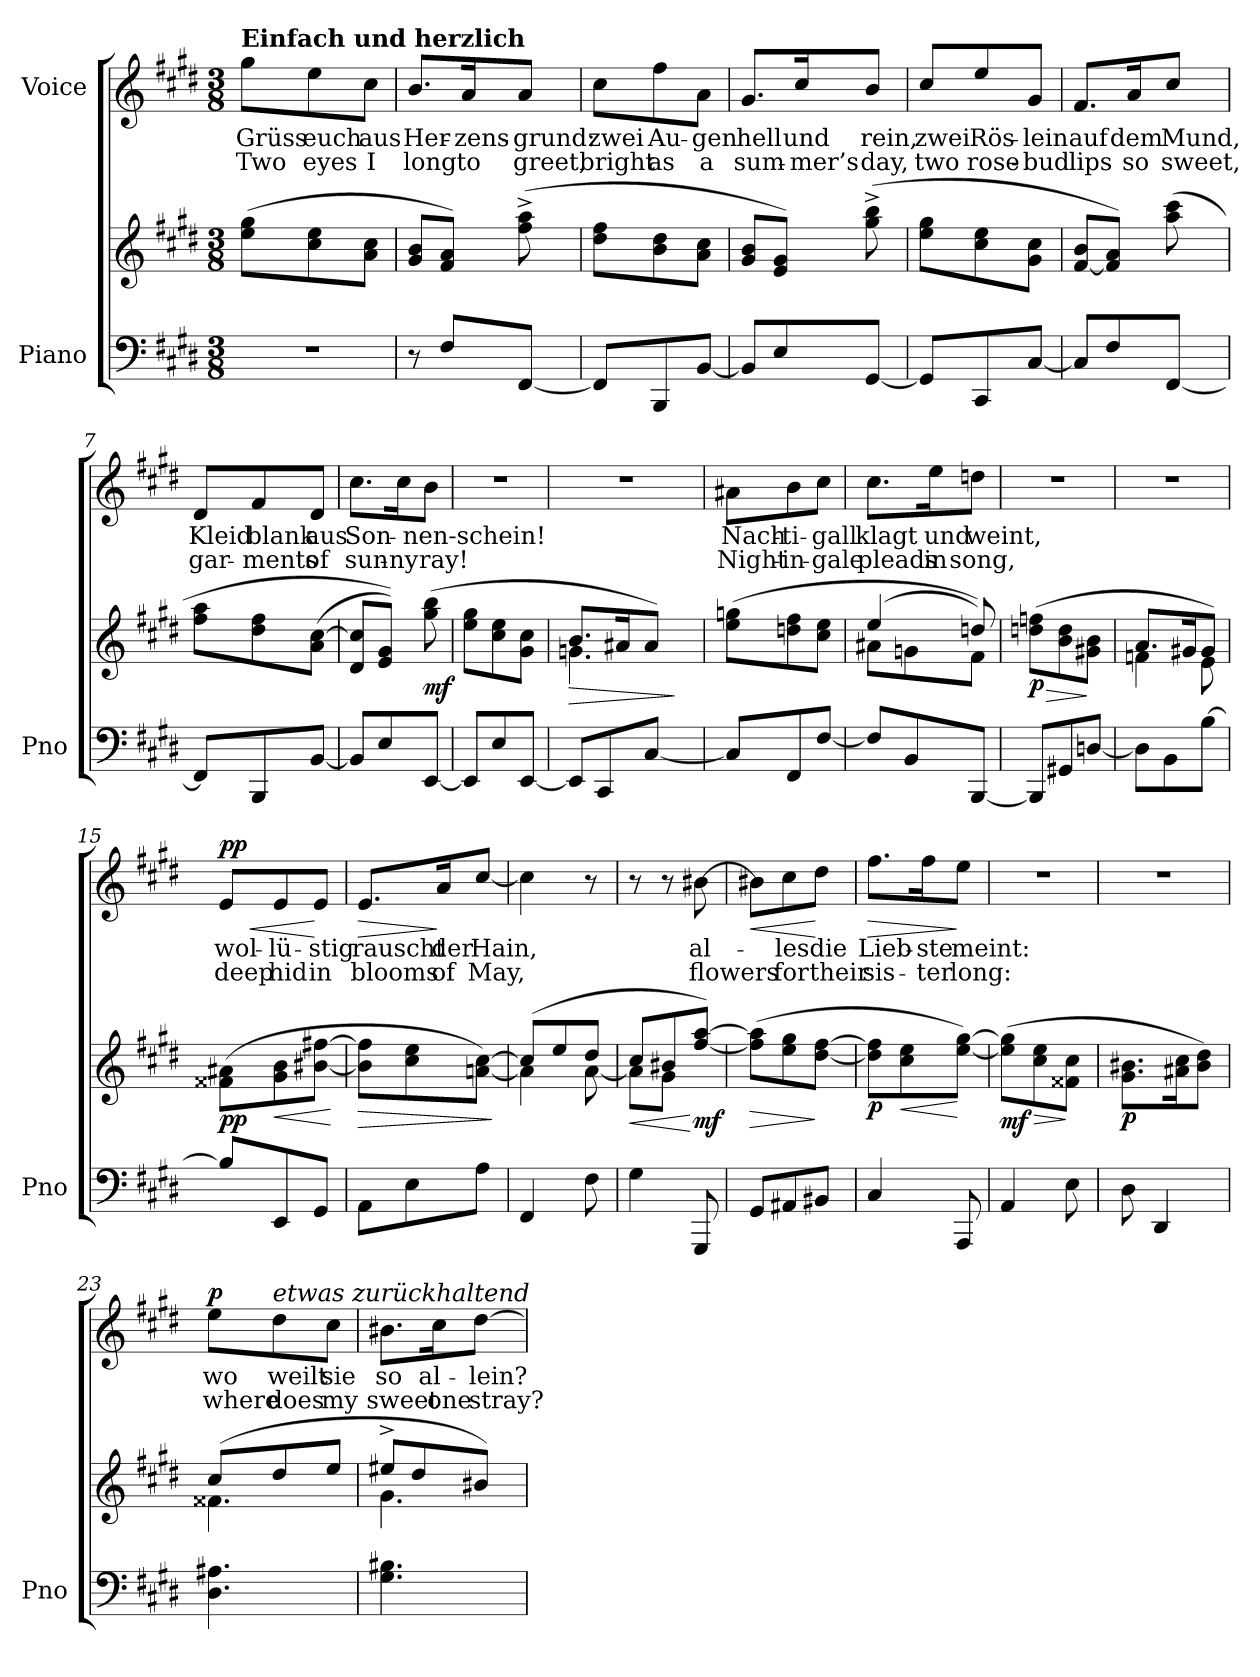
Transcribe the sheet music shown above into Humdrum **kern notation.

**kern	**kern	**dynam	**kern	**text	**text	**dynam
*part2	*part2	*part2	*part1	*part1	*part1	*part1
*staff3	*staff2	*staff2/3	*staff1	*staff1	*staff1	*staff1
*I"Piano	*	*	*I"Voice	*	*	*
*I'Pno	*	*	*	*	*	*
*clefF4	*clefG2	*	*clefG2	*	*	*
*k[f#c#g#d#]	*k[f#c#g#d#]	*	*k[f#c#g#d#]	*	*	*
*M3/8	*M3/8	*	*M3/8	*	*	*
=1	=1	=1	=1	=1	=1	=1
!	!	!	!LO:TX:a:B:t=Einfach und herzlich	!	!	!
!	!	!LO:DY:b	!	!	!	!
!	!	!LO:DY:n=1:b	!	!	!	!
4.r	(8ee\ 8gg#\L	p other-dynamics	8gg#\L	Grüss	Two	.
.	8cc#\ 8ee\	.	8ee\	euch	eyes	.
.	8a\ 8cc#\J	.	8cc#\J	aus	I	.
=2	=2	=2	=2	=2	=2	=2
8r	8g#/ 8b/L	.	8.b/L	Her-	long	.
8F#/L	8f#/ 8a/J)	.	.	.	.	.
.	.	.	16a/K	-zens-	to	.
[8FF#/J	(8ff#\^ 8aa\^	.	8a/J	-grund:	greet,	.
=3	=3	=3	=3	=3	=3	=3
8FF#/L]	8dd#\ 8ff#\L	.	8cc#\L	zwei	bright	.
8BBB/	8b\ 8dd#\	.	8ff#\	Au-	as	.
[8BB/J	8a\ 8cc#\J	.	8a\J	-gen	a	.
=4	=4	=4	=4	=4	=4	=4
8BB/L]	8g#/ 8b/L	.	8.g#/L	hell	sum-	.
8E/	8e/ 8g#/J)	.	.	.	.	.
.	.	.	16cc#/K	und	-mer’s	.
[8GG#/J	(8gg#\^ 8bb\^	.	8b/J	rein,	day,	.
=5	=5	=5	=5	=5	=5	=5
8GG#/L]	8ee\ 8gg#\L	.	8cc#/L	zwei	two	.
8CC#/	8cc#\ 8ee\	.	8ee/	Rös-	rose-	.
[8C#/J	8g#\ 8cc#\J	.	8g#/J	-lein	-bud	.
=6	=6	=6	=6	=6	=6	=6
8C#/L]	[8f#/ 8b/L	.	8.f#/L	auf	lips	.
8F#/	8f#/] 8a/J)	.	.	.	.	.
.	.	.	16a/K	dem	so	.
[8FF#/J	(8aa\ 8ccc#\	.	8cc#/J	Mund,	sweet,	.
=7	=7	=7	=7	=7	=7	=7
8FF#/L]	8ff#\ 8aa\L	.	8d#/L	Kleid	gar-	.
8BBB/	8dd#\ 8ff#\	.	8f#/	blank	-ments	.
[8BB/J	(<8a\ [8cc#\J	.	8d#/J	aus	of	.
=8	=8	=8	=8	=8	=8	=8
8BB/L]	8d#/ 8cc#/]L	.	8.cc#\L	Son-	sun-	.
8E/	8e/ 8g#/J))	.	.	.	.	.
.	.	.	16cc#\K	.	-ny	.
!	!	!LO:DY:b	!	!	!	!
[8EE/J	(8gg#\ 8bb\	mf	8b\J	-nen-schein!	ray!	.
=9	=9	=9	=9	=9	=9	=9
8EE/L]	8ee\ 8gg#\L	.	4.r	.	.	.
8E/	8cc#\ 8ee\	.	.	.	.	.
[8EE/J	8g#\ 8cc#\J	.	.	.	.	.
=10	=10	=10	=10	=10	=10	=10
!	!	!LO:HP:b	!	!	!	!
*	*^	*	*	*	*	*
8EE/L]	8.b/L	4.gn\	>	4.r	.	.	.
8CC#/	.	.	.	.	.	.	.
.	16a#X/K	.	.	.	.	.	.
[8C#/J	8a#/J)	.	.	.	.	.	.
*	*v	*v	*	*	*	*	*
.	.	]	.	.	.	.
=11	=11	=11	=11	=11	=11	=11
!	!	!LO:DY:b	!	!	!	!
!	!	!LO:DY:n=1:b	!	!	!	!
8C#/L]	(8ee\ 8ggn\L	p other-dynamics	8a#X\L	Nach-	Night-	.
8FF#/	8ddn\ 8ff#\	.	8b\	-ti-	-in-	.
[8F#/J	8cc#\ 8ee\J	.	8cc#\J	-gall	-gale	.
=12	=12	=12	=12	=12	=12	=12
*	*^	*	*	*	*	*
8F#/L]	(4ee/	8a#X\L	.	8.cc#\L	klagt	pleads	.
8BB/	.	8gn\	.	.	.	.	.
.	.	.	.	16ee\K	und	in	.
[8BBB/J	8ddn/))	8f#\J	.	8ddn\J	weint,	song,	.
=13	=13	=13	=13	=13	=13	=13	=13
!	!	!	!LO:HP:b	!	!	!	!
!	!	!	!LO:DY:n=1:b	!	!	!	!
*	*v	*v	*	*	*	*	*
8BBB/L]	(8ddn\ 8ffn\L	> p	4.r	.	.	.
8GG#X/	8b\ 8dd\	.	.	.	.	.
[8Dn/J	8g#X\ 8b\J	]	.	.	.	.
=14	=14	=14	=14	=14	=14	=14
*	*^	*	*	*	*	*
8D\L]	8.a/L	4fn\	.	4.r	.	.	.
8BB\	.	.	.	.	.	.	.
.	16g#X/K	.	.	.	.	.	.
[8B\J	8g#/J)	8e\	.	.	.	.	.
=15	=15	=15	=15	=15	=15	=15	=15
!	!	!	!LO:DY:b	!	!	!	!LO:HP:b
!	!	!	!	!	!	!	!LO:DY:n=1:a
*	*v	*v	*	*	*	*	*
8B/L]	(8f##X\ 8a#X\L	pp	8e/L	wol-	deep	< pp
!	!	!LO:HP:b	!	!	!	!
8EE/	8g#\ 8b\	<	8e/	-lü-	hid	.
8GG#/J	[8b#X\ [8ff#X\J	.	8e/J	-stig	in	[
.	.	[	.	.	.	.
=16	=16	=16	=16	=16	=16	=16
!	!	!LO:HP:b	!	!	!	!LO:HP:b
8AA\L	8b#\] 8ff#\]L	>	8.e/L	rauscht	blooms	>
8E\	8cc#\ 8ee\	.	.	.	.	.
.	.	.	16a/K	der	of	]
8A\J	[8an\ [>8cc#\J)	.	[8cc#/J	Hain,	May,	.
.	.	]	.	.	.	.
=17	=17	=17	=17	=17	=17	=17
*	*^	*	*	*	*	*
4FF#/	(8cc#/L]	4a\]	.	4cc#\]	.	.	.
.	8ee/	.	.	.	.	.	.
8F#\	8dd#/J	[8a\	.	8r	.	.	.
=18	=18	=18	=18	=18	=18	=18	=18
!	!	!	!LO:HP:b	!	!	!	!
4G#\	8cc#/L	8a\L]	<	8r	.	.	.
.	8b#X/	8g#\J	.	8r	.	.	.
!	!	!	!LO:DY:n=1:b	!	!	!	!
8GGG#/	[8ff#/ [8aa/J)	8ryy	[ mf	[8b#X\	al-	flowers	.
=19	=19	=19	=19	=19	=19	=19	=19
!	!	!	!LO:HP:b	!	!	!	!LO:HP:b
*	*v	*v	*	*	*	*	*
8GG#/L	(8ff#\] 8aa\]L	>	8b#X\L]	.	.	<
8AA#X/	8ee\ 8gg#\	.	8cc#\	-les	for	.
8BB#X/J	[8dd#\ [8ff#\J	]	8dd#\J	die	their	[
=20	=20	=20	=20	=20	=20	=20
!	!	!LO:DY:b	!	!	!	!LO:HP:b
4C#/	8dd#\] 8ff#\]L	p	8.ff#\L	Lieb-	sis-	>
!	!	!LO:HP:b	!	!	!	!
.	8cc#\ 8ee\	<	.	.	.	.
.	.	.	16ff#\K	-ste	-ter	.
8AAA/	[8ee\ [8gg#\J)	[	8ee\J	meint:	long:	]
=21	=21	=21	=21	=21	=21	=21
!	!	!LO:HP:b	!	!	!	!
!	!	!LO:DY:n=1:b	!	!	!	!
4AA/	(8ee\] 8gg#\]L	> mf	4.r	.	.	.
.	8cc#\ 8ee\	.	.	.	.	.
8E\	8f##X\ 8cc#\J	]	.	.	.	.
=22	=22	=22	=22	=22	=22	=22
!	!	!LO:DY:b	!	!	!	!
8D#\	8.g#\ 8.b#X\L	p	4.r	.	.	.
4DD#/	.	.	.	.	.	.
.	16a#X\ 16cc#\K	.	.	.	.	.
.	8b#\ 8dd#\J)	.	.	.	.	.
=23	=23	=23	=23	=23	=23	=23
*	*^	*	*	*	*	*
!	!	!	!	!	!	!	!LO:DY:a
4.D#\ 4.A#X\	(8cc#/L	4.f##X\	.	8ee\L	wo	where	p
!	!	!	!	!LO:TX:a:i:t=etwas zurückhaltend	!	!	!
.	8dd#/	.	.	8dd#\	weilt	does	.
.	8ee/J	.	.	8cc#\J	sie	my	.
=24	=24	=24	=24	=24	=24	=24	=24
*	*	*	*	*^	*	*	*
4.G#\ 4.B#X\	8ee#X^/L	4.g#\	.	8.b#X\L	8ryy	so	sweet	.
.	8dd#/	.	.	.	8ryy	.	.	.
.	.	.	.	16cc#\K	.	al-	one	.
.	8b#X/J)	.	.	[>8dd#\J	8ryy	-lein?	stray?	.
*	*v	*v	*	*	*	*	*	*
*	*	*	*v	*v	*	*	*
=	=	=	=	=	=	=
*-	*-	*-	*-	*-	*-	*-
